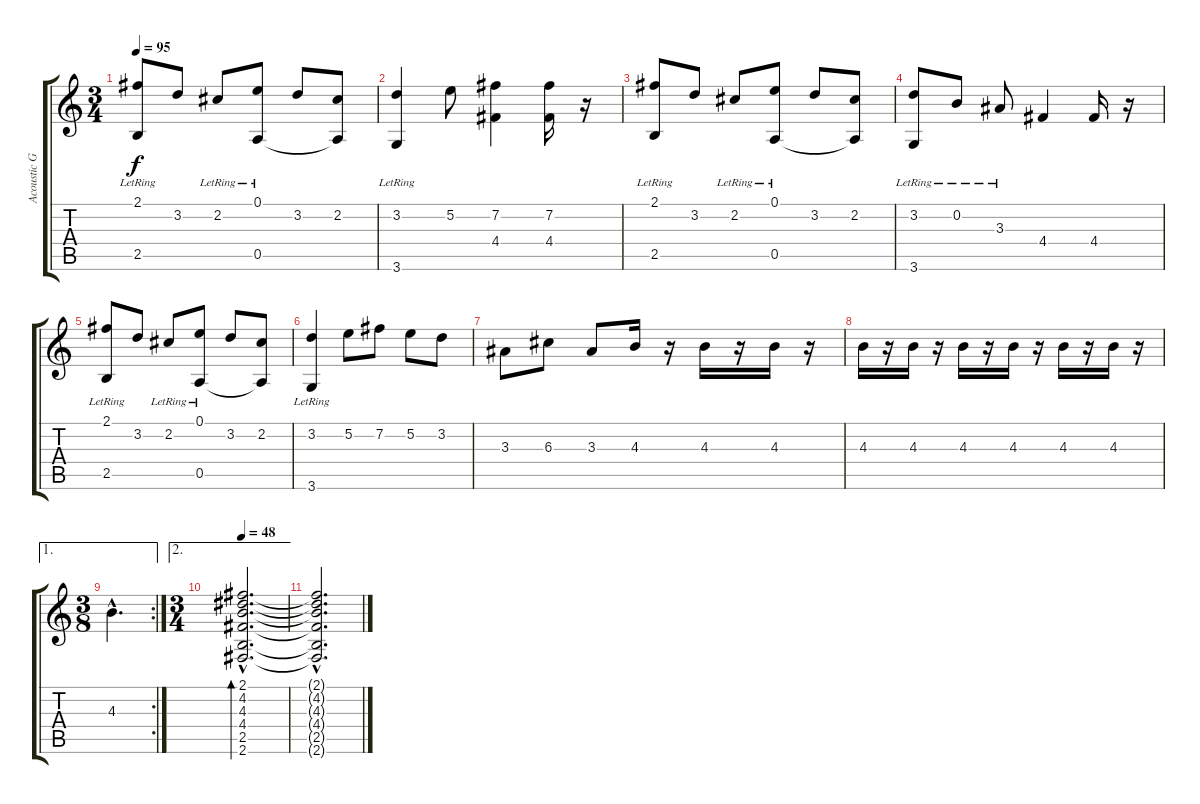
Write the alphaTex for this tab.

\track ("Acoustic Guitar" "Acoustic G") {instrument acousticguitarsteel}
\staff {score tabs}
\tuning (E4 B3 G3 D3 A2 E2) {hide}
\ts (3 4)
\tempo 95
\clef g2
\ks c
(2.1{lr} 2.5{lr}).8{dy f} 3.2.8 2.2{lr}.8 (0.1{lr} 0.5).8 3.2.8 (2.2 0.5{t}).8 |
(3.2 3.6{lr}).4 5.2.8 (7.2 4.4).4 (7.2 4.4).16 r.16 |
(2.1{lr} 2.5{lr}).8 3.2.8 2.2{lr}.8 (0.1{lr} 0.5).8 3.2.8 (2.2 0.5{t}).8 |
(3.2 3.6{lr}).8 0.2{lr}.8 3.3{lr}.8 4.4.4 4.4.16 r.16 |
(2.1{lr} 2.5{lr}).8 3.2.8 2.2{lr}.8 (0.1{lr} 0.5).8 3.2.8 (2.2 0.5{t}).8 |
(3.2 3.6{lr}).4 5.2.8 7.2.8 5.2.8 3.2.8 |
3.3.8 6.3.8 3.3.8 4.3.16 r.16 4.3.16 r.16 4.3.16 r.16 |
4.3.16 r.16 4.3.16 r.16 4.3.16 r.16 4.3.16 r.16 4.3.16 r.16 4.3.16 r.16 |
\ae 1
\rc 2
\ts (3 8)
4.3{hac}.4{d} |
\ae 2
\ts (3 4)
\tempo 48
(2.1{hac} 4.2{hac} 4.3{hac} 4.4{hac} 2.5{hac} 2.6{hac}).2{d bd 480 volume 0} |
(2.1{hac t} 4.2{hac t} 4.3{hac t} 4.4{hac t} 2.5{hac t} 2.6{hac t}).2{d}
